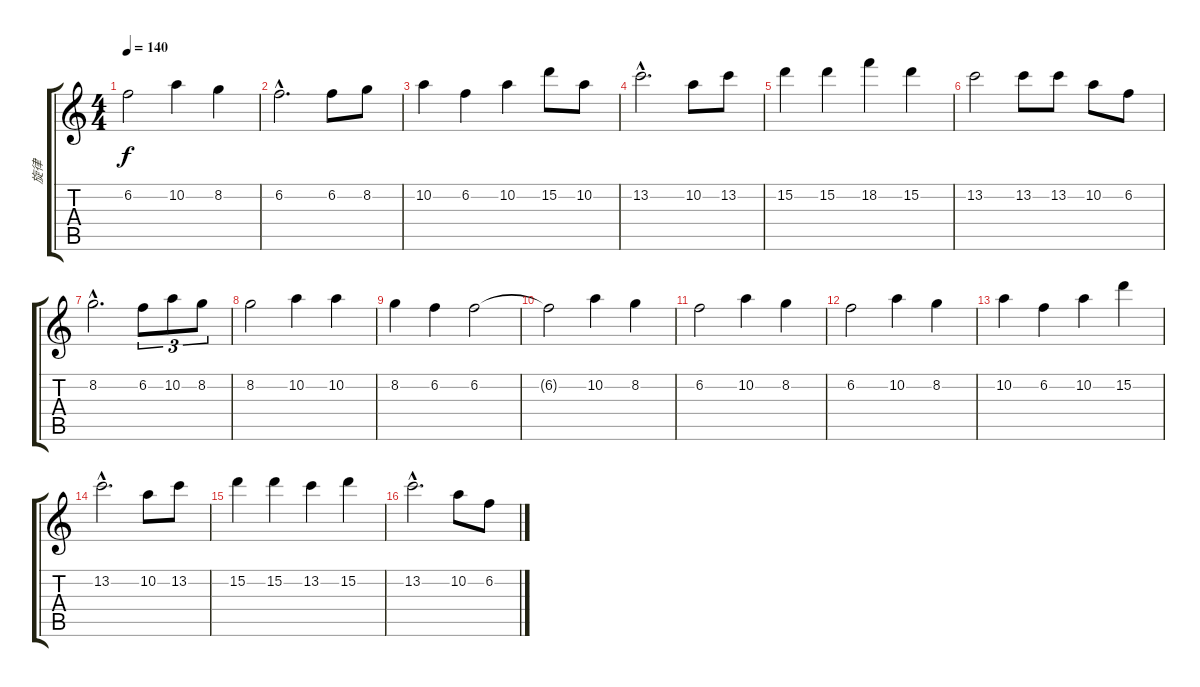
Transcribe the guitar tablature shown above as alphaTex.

\track ("旋律" "旋律") {instrument distortionguitar}
\staff {score tabs}
\tuning (E4 B3 G3 D3 A2 E2) {hide}
\ts (4 4)
\tempo 140
\clef g2
\ks c
6.2.2{dy f} 10.2.4 8.2.4 |
6.2{hac}.2{d} 6.2.8 8.2.8 |
10.2.4 6.2.4 10.2.4 15.2.8 10.2.8 |
13.2{hac}.2{d} 10.2.8 13.2.8 |
15.2.4 15.2.4 18.2.4 15.2.4 |
13.2.2 13.2.8 13.2.8 10.2.8 6.2.8 |
8.2{hac}.2{d} 6.2.8{tu (3 2)} 10.2.8{tu (3 2)} 8.2.8{tu (3 2)} |
8.2.2 10.2.4 10.2.4 |
8.2.4 6.2.4 6.2.2 |
6.2{t}.2 10.2.4 8.2.4 |
6.2.2 10.2.4 8.2.4 |
6.2.2 10.2.4 8.2.4 |
10.2.4 6.2.4 10.2.4 15.2.4 |
13.2{hac}.2{d} 10.2.8 13.2.8 |
15.2.4 15.2.4 13.2.4 15.2.4 |
13.2{hac}.2{d} 10.2.8 6.2.8
